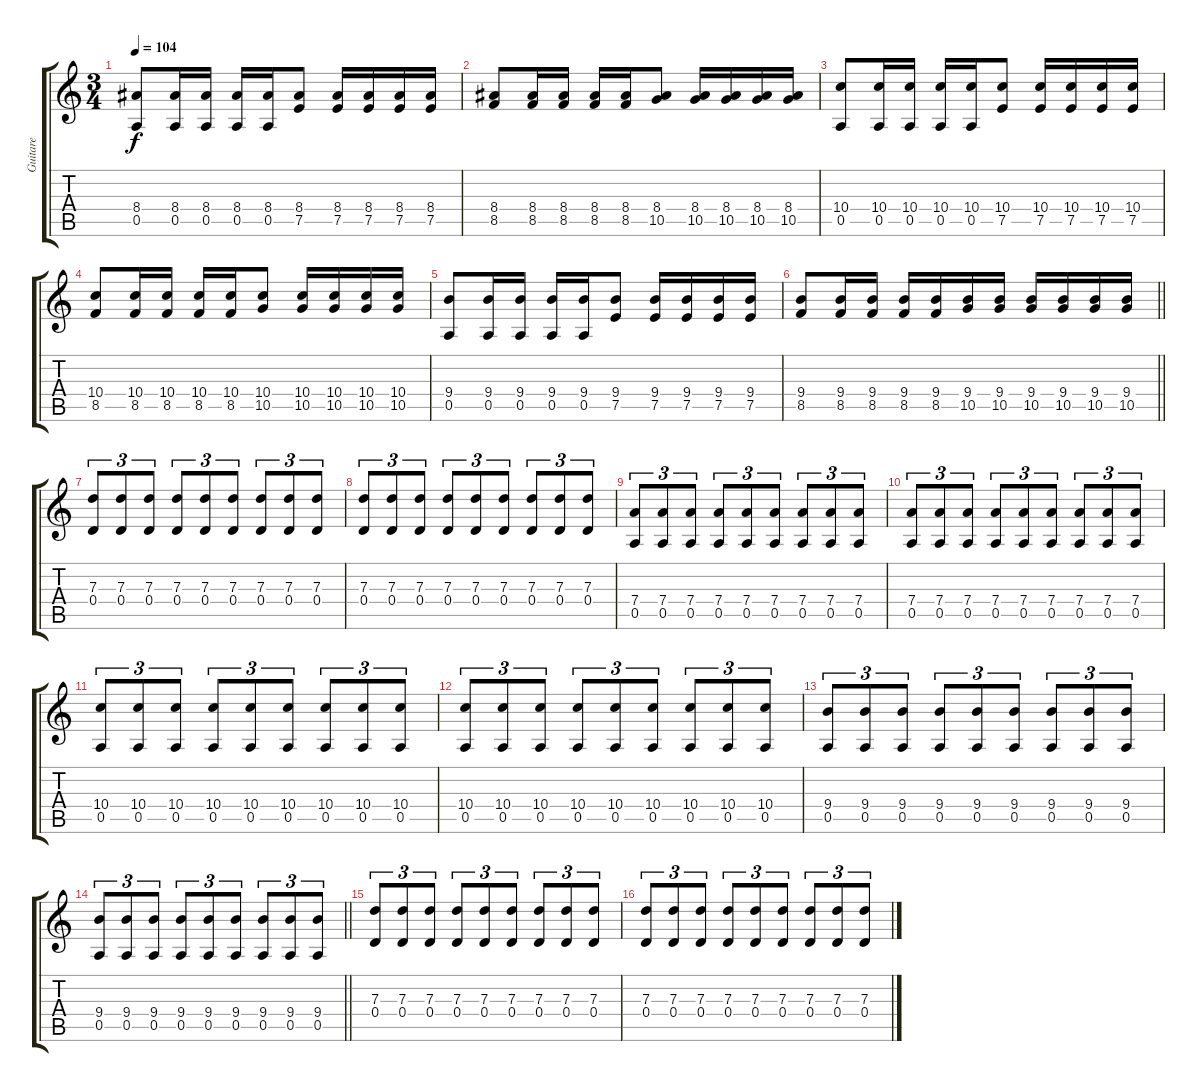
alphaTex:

\track ("Guitare" "Guitare") {instrument distortionguitar}
\staff {score tabs}
\tuning (E4 B3 G3 D3 A2 E2) {hide}
\ts (3 4)
\tempo 104
\clef g2
\ks c
(8.4 0.5).8{dy f} (8.4 0.5).16 (8.4 0.5).16 (8.4 0.5).16 (8.4 0.5).16 (8.4 7.5).8 (8.4 7.5).16 (8.4 7.5).16 (8.4 7.5).16 (8.4 7.5).16 |
(8.4 8.5).8 (8.4 8.5).16 (8.4 8.5).16 (8.4 8.5).16 (8.4 8.5).16 (8.4 10.5).8 (8.4 10.5).16 (8.4 10.5).16 (8.4 10.5).16 (8.4 10.5).16 |
(10.4 0.5).8 (10.4 0.5).16 (10.4 0.5).16 (10.4 0.5).16 (10.4 0.5).16 (10.4 7.5).8 (10.4 7.5).16 (10.4 7.5).16 (10.4 7.5).16 (10.4 7.5).16 |
(10.4 8.5).8 (10.4 8.5).16 (10.4 8.5).16 (10.4 8.5).16 (10.4 8.5).16 (10.4 10.5).8 (10.4 10.5).16 (10.4 10.5).16 (10.4 10.5).16 (10.4 10.5).16 |
(9.4 0.5).8 (9.4 0.5).16 (9.4 0.5).16 (9.4 0.5).16 (9.4 0.5).16 (9.4 7.5).8 (9.4 7.5).16 (9.4 7.5).16 (9.4 7.5).16 (9.4 7.5).16 |
\barLineRight lightlight
(9.4 8.5).8 (9.4 8.5).16 (9.4 8.5).16 (9.4 8.5).16 (9.4 8.5).16 (9.4 10.5).16 (9.4 10.5).16 (9.4 10.5).16 (9.4 10.5).16 (9.4 10.5).16 (9.4 10.5).16 |
(7.3 0.4).8{tu (3 2)} (7.3 0.4).8{tu (3 2)} (7.3 0.4).8{tu (3 2)} (7.3 0.4).8{tu (3 2)} (7.3 0.4).8{tu (3 2)} (7.3 0.4).8{tu (3 2)} (7.3 0.4).8{tu (3 2)} (7.3 0.4).8{tu (3 2)} (7.3 0.4).8{tu (3 2)} |
(7.3 0.4).8{tu (3 2)} (7.3 0.4).8{tu (3 2)} (7.3 0.4).8{tu (3 2)} (7.3 0.4).8{tu (3 2)} (7.3 0.4).8{tu (3 2)} (7.3 0.4).8{tu (3 2)} (7.3 0.4).8{tu (3 2)} (7.3 0.4).8{tu (3 2)} (7.3 0.4).8{tu (3 2)} |
(7.4 0.5).8{tu (3 2)} (7.4 0.5).8{tu (3 2)} (7.4 0.5).8{tu (3 2)} (7.4 0.5).8{tu (3 2)} (7.4 0.5).8{tu (3 2)} (7.4 0.5).8{tu (3 2)} (7.4 0.5).8{tu (3 2)} (7.4 0.5).8{tu (3 2)} (7.4 0.5).8{tu (3 2)} |
(7.4 0.5).8{tu (3 2)} (7.4 0.5).8{tu (3 2)} (7.4 0.5).8{tu (3 2)} (7.4 0.5).8{tu (3 2)} (7.4 0.5).8{tu (3 2)} (7.4 0.5).8{tu (3 2)} (7.4 0.5).8{tu (3 2)} (7.4 0.5).8{tu (3 2)} (7.4 0.5).8{tu (3 2)} |
(10.4 0.5).8{tu (3 2)} (10.4 0.5).8{tu (3 2)} (10.4 0.5).8{tu (3 2)} (10.4 0.5).8{tu (3 2)} (10.4 0.5).8{tu (3 2)} (10.4 0.5).8{tu (3 2)} (10.4 0.5).8{tu (3 2)} (10.4 0.5).8{tu (3 2)} (10.4 0.5).8{tu (3 2)} |
(10.4 0.5).8{tu (3 2)} (10.4 0.5).8{tu (3 2)} (10.4 0.5).8{tu (3 2)} (10.4 0.5).8{tu (3 2)} (10.4 0.5).8{tu (3 2)} (10.4 0.5).8{tu (3 2)} (10.4 0.5).8{tu (3 2)} (10.4 0.5).8{tu (3 2)} (10.4 0.5).8{tu (3 2)} |
(9.4 0.5).8{tu (3 2)} (9.4 0.5).8{tu (3 2)} (9.4 0.5).8{tu (3 2)} (9.4 0.5).8{tu (3 2)} (9.4 0.5).8{tu (3 2)} (9.4 0.5).8{tu (3 2)} (9.4 0.5).8{tu (3 2)} (9.4 0.5).8{tu (3 2)} (9.4 0.5).8{tu (3 2)} |
\barLineRight lightlight
(9.4 0.5).8{tu (3 2)} (9.4 0.5).8{tu (3 2)} (9.4 0.5).8{tu (3 2)} (9.4 0.5).8{tu (3 2)} (9.4 0.5).8{tu (3 2)} (9.4 0.5).8{tu (3 2)} (9.4 0.5).8{tu (3 2)} (9.4 0.5).8{tu (3 2)} (9.4 0.5).8{tu (3 2)} |
(7.3 0.4).8{tu (3 2)} (7.3 0.4).8{tu (3 2)} (7.3 0.4).8{tu (3 2)} (7.3 0.4).8{tu (3 2)} (7.3 0.4).8{tu (3 2)} (7.3 0.4).8{tu (3 2)} (7.3 0.4).8{tu (3 2)} (7.3 0.4).8{tu (3 2)} (7.3 0.4).8{tu (3 2)} |
(7.3 0.4).8{tu (3 2)} (7.3 0.4).8{tu (3 2)} (7.3 0.4).8{tu (3 2)} (7.3 0.4).8{tu (3 2)} (7.3 0.4).8{tu (3 2)} (7.3 0.4).8{tu (3 2)} (7.3 0.4).8{tu (3 2)} (7.3 0.4).8{tu (3 2)} (7.3 0.4).8{tu (3 2)}
